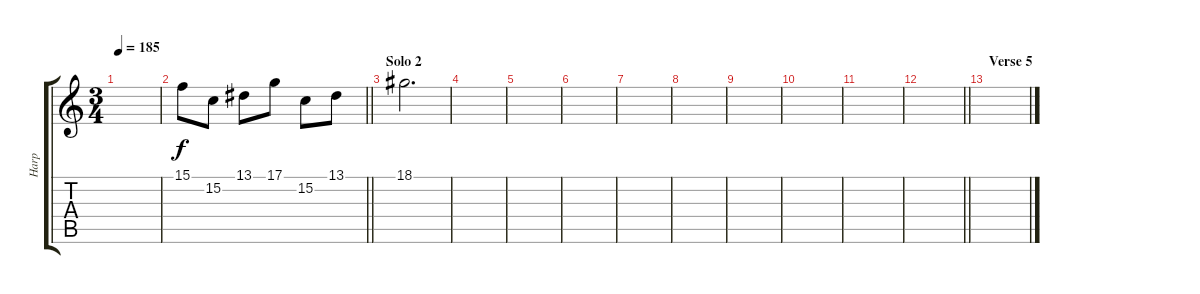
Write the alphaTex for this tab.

\track ("Harp" "Harp") {instrument orchestralharp}
\staff {score tabs}
\tuning (D4 A3 F3 C3 G2 D2) {hide}
\ts (3 4)
\tempo 185
\clef g2
\ks c
|
\barLineRight lightlight
15.1.8 15.2.8 13.1.8 17.1.8 15.2.8 13.1.8 |
\section ("" "Solo 2")
18.1.2{d} |
|
|
|
|
|
|
|
|
\barLineRight lightlight
|
\section ("" "Verse 5")
